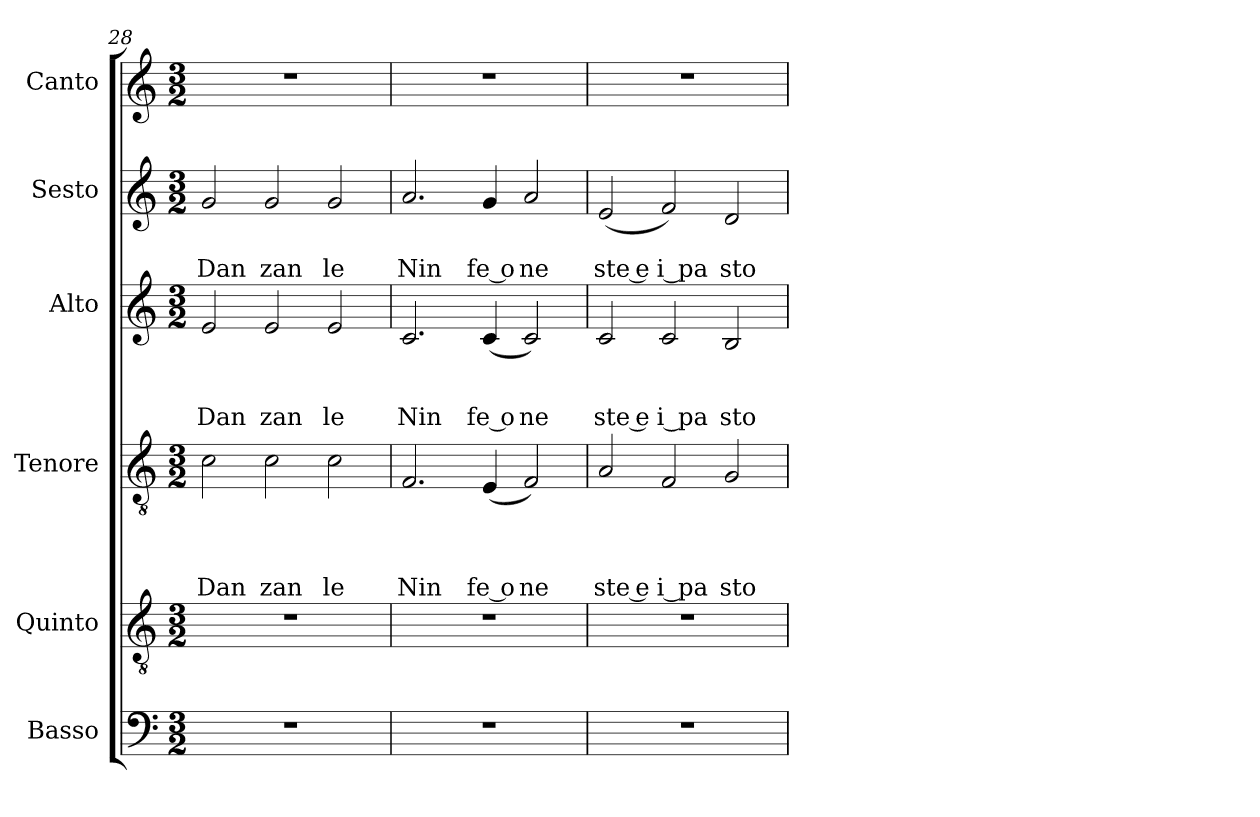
**kern	**kern	**kern	**text	**text	**text	**text	**kern	**text	**text	**text	**kern	**text	**text	**kern
*part6	*part5	*part4	*part4	*part4	*part4	*part4	*part3	*part3	*part3	*part3	*part2	*part2	*part2	*part1
*staff6	*staff5	*staff4	*staff4	*staff4	*staff4	*staff4	*staff3	*staff3	*staff3	*staff3	*staff2	*staff2	*staff2	*staff1
*I"Basso	*I"Quinto	*I"Tenore	*	*	*	*	*I"Alto	*	*	*	*I"Sesto	*	*	*I"Canto
*clefF4	*clefGv2	*clefGv2	*	*	*	*	*clefG2	*	*	*	*clefG2	*	*	*clefG2
*k[]	*k[]	*k[]	*	*	*	*	*k[]	*	*	*	*k[]	*	*	*k[]
*C:	*C:	*C:	*	*	*	*	*C:	*	*	*	*C:	*	*	*C:
*M3/2	*M3/2	*M3/2	*	*	*	*	*M3/2	*	*	*	*M3/2	*	*	*M3/2
=28	=28	=28	=28	=28	=28	=28	=28	=28	=28	=28	=28	=28	=28	=28
!LO:N:vis=1	!LO:N:vis=1	!	!	!	!	!LO:LY:b	!	!	!	!LO:LY:b	!	!	!LO:LY:b	!LO:N:vis=1
1.r	1.r	2c\	.	.	.	Dan	2e/	.	.	Dan	2g/	.	Dan	1.r
!	!	!	!	!	!	!LO:LY:b	!	!	!	!LO:LY:b	!	!	!LO:LY:b	!
.	.	2c\	.	.	.	zan	2e/	.	.	zan	2g/	.	zan	.
!	!	!	!	!	!	!LO:LY:b	!	!	!	!LO:LY:b	!	!	!LO:LY:b	!
.	.	2c\	.	.	.	le	2e/	.	.	le	2g/	.	le	.
=29	=29	=29	=29	=29	=29	=29	=29	=29	=29	=29	=29	=29	=29	=29
!LO:N:vis=1	!LO:N:vis=1	!	!	!	!	!LO:LY:b	!	!	!	!LO:LY:b	!	!	!LO:LY:b	!LO:N:vis=1
1.r	1.r	2.F/	.	.	.	Nin	2.c/	.	.	Nin	2.a/	.	Nin	1.r
!	!	!	!	!	!	!LO:LY:b:rj	!	!	!	!LO:LY:b:rj	!	!	!LO:LY:b:rj	!
.	.	(<4E/	.	.	.	fe o	(<4c/	.	.	fe o	4g/	.	fe o	.
!	!	!	!	!	!	!LO:LY:b	!	!	!	!LO:LY:b	!	!	!LO:LY:b	!
.	.	2F/)	.	.	.	ne	2c/)	.	.	ne	2a/	.	ne	.
=30	=30	=30	=30	=30	=30	=30	=30	=30	=30	=30	=30	=30	=30	=30
!LO:N:vis=1	!LO:N:vis=1	!	!	!	!	!LO:LY:b:rj	!	!	!	!LO:LY:b:rj	!	!	!LO:LY:b:rj	!LO:N:vis=1
1.r	1.r	2A/	.	.	.	ste e	2c/	.	.	ste e	(<2e/	.	ste e	1.r
!	!	!	!	!	!	!LO:LY:b:rj	!	!	!	!LO:LY:b:rj	!	!	!LO:LY:b:rj	!
.	.	2F/	.	.	.	i pa	2c/	.	.	i pa	2f/)	.	i pa	.
!	!	!	!	!	!	!LO:LY:b	!	!	!	!LO:LY:b	!	!	!LO:LY:b	!
.	.	2G/	.	.	.	sto	2B/	.	.	sto	2d/	.	sto	.
=	=	=	=	=	=	=	=	=	=	=	=	=	=	=
*-	*-	*-	*-	*-	*-	*-	*-	*-	*-	*-	*-	*-	*-	*-
